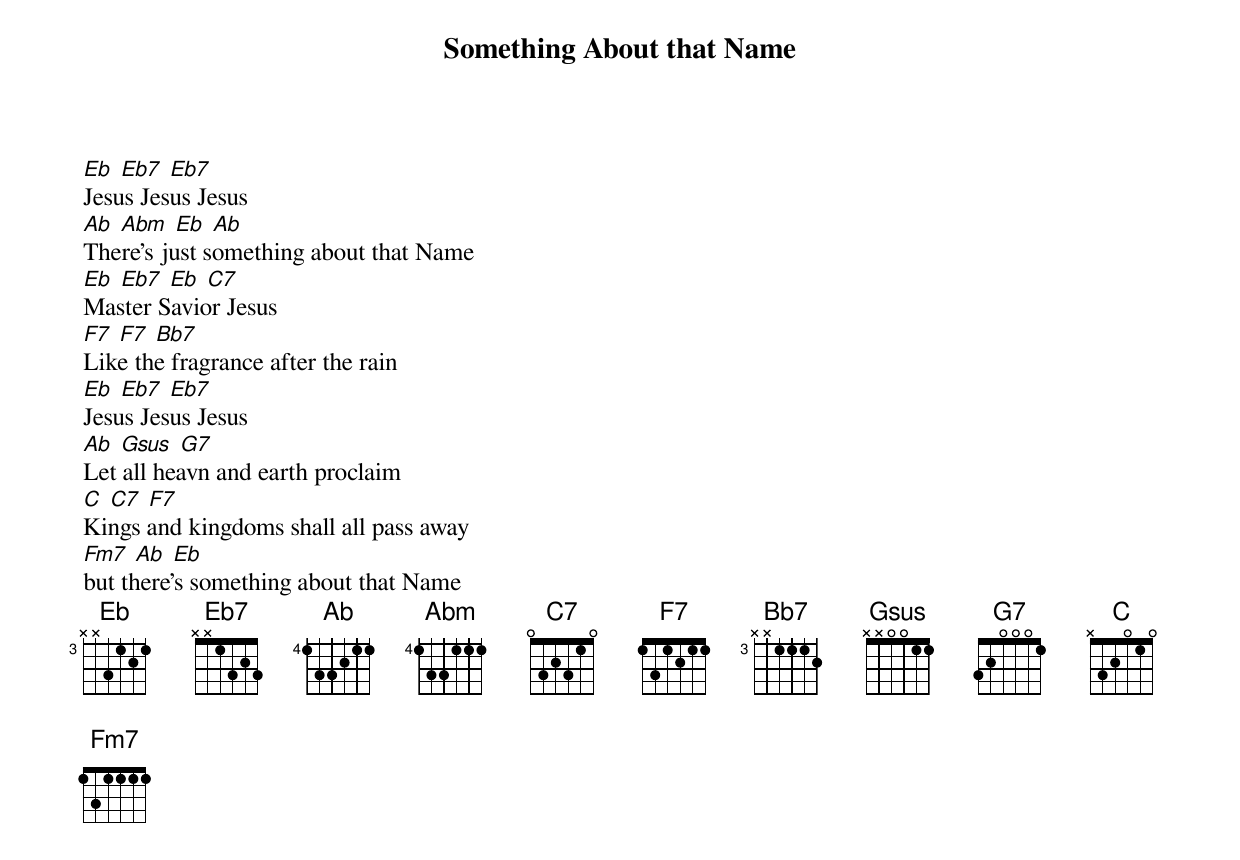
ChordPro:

{title: Something About that Name}
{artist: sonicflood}
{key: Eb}

{start_of_verse}
[Eb] [Eb7] [Eb7]
Jesus Jesus Jesus
[Ab] [Abm] [Eb] [Ab]
There's just something about that Name
[Eb] [Eb7] [Eb] [C7]
Master Savior Jesus
[F7] [F7] [Bb7]
Like the fragrance after the rain
[Eb] [Eb7] [Eb7]
Jesus Jesus Jesus
[Ab] [Gsus] [G7]
Let all heavn and earth proclaim
[C] [C7] [F7]
Kings and kingdoms shall all pass away
[Fm7] [Ab] [Eb]
but there's something about that Name
{end_of_verse}
